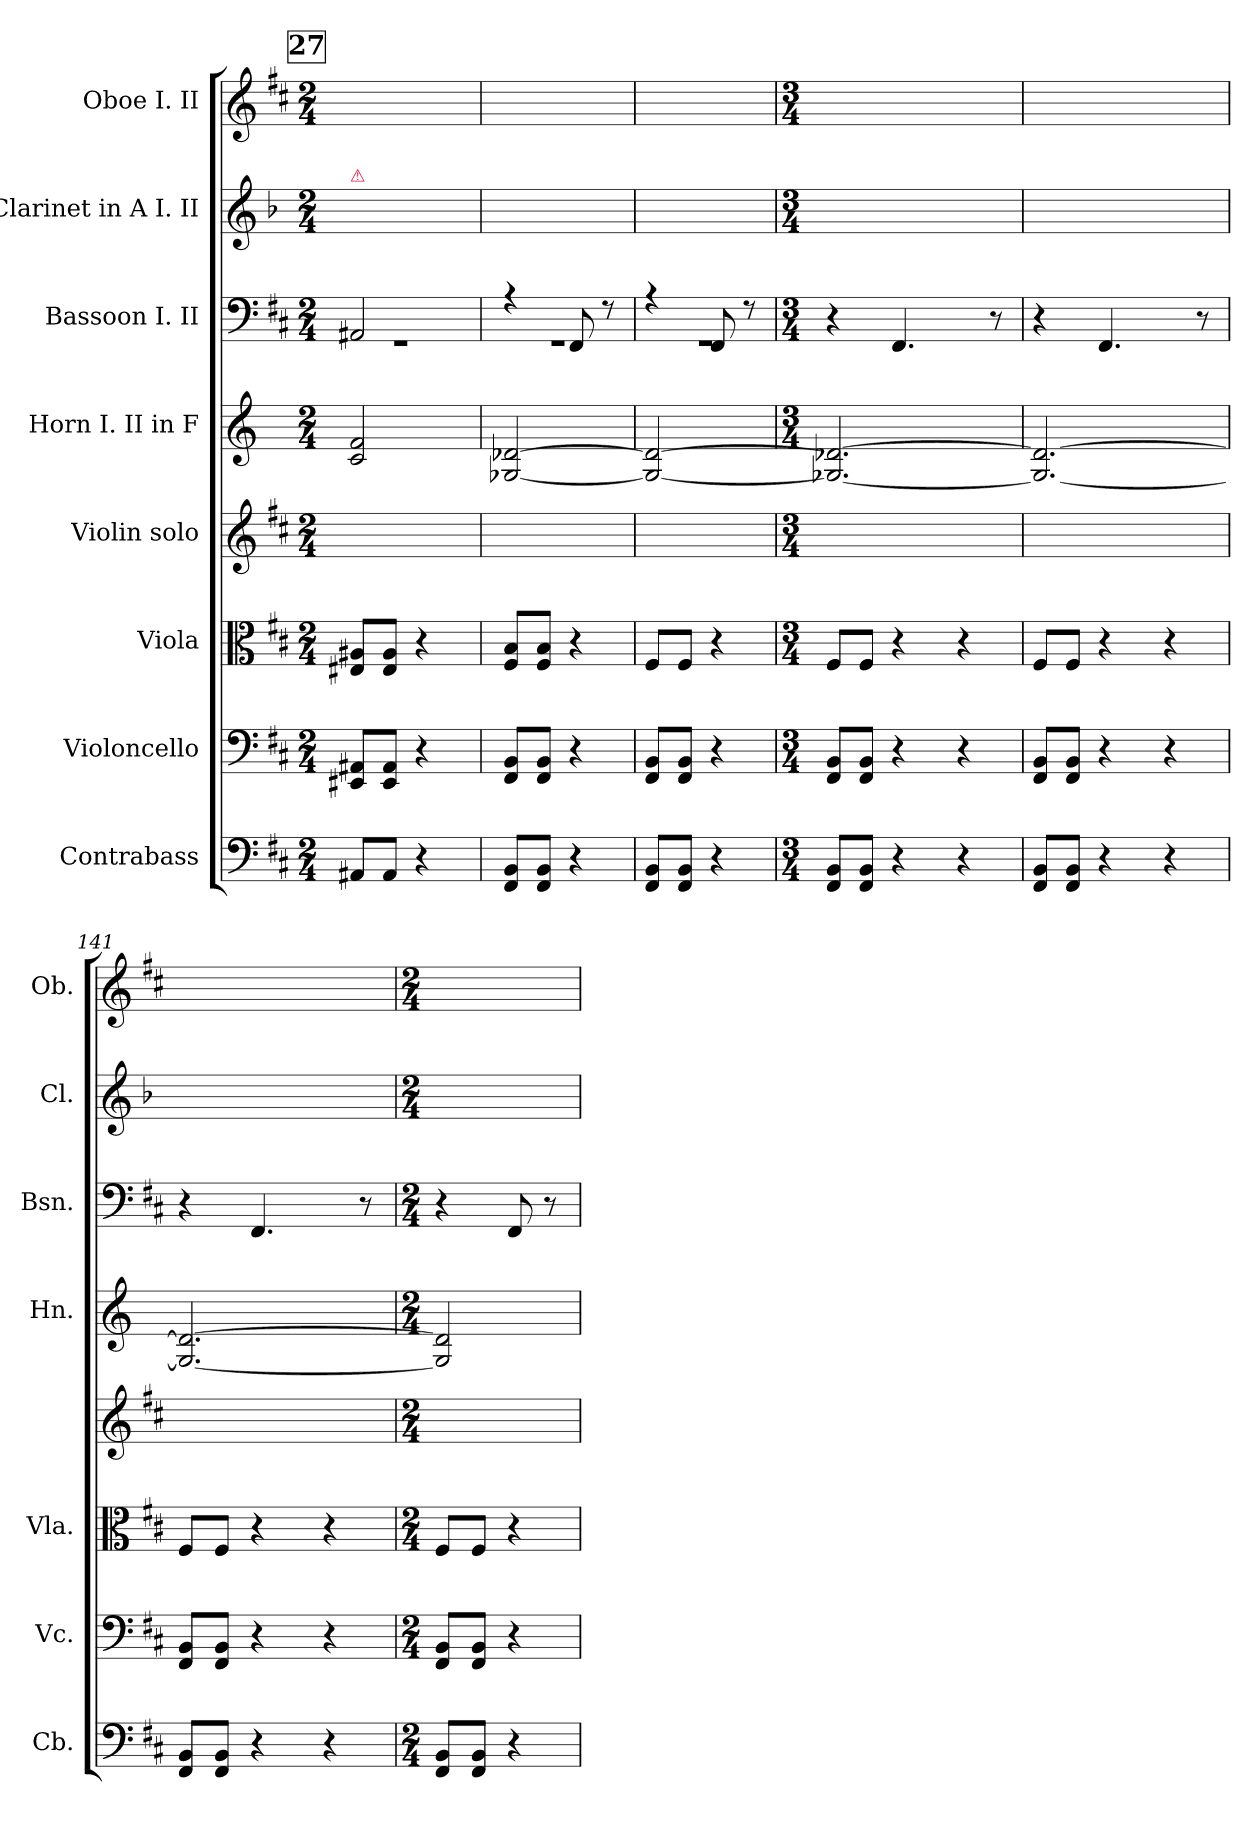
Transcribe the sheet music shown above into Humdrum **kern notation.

**kern	**kern	**kern	**kern	**kern	**kern	**kern	**kern
*part8	*part7	*part6	*part5	*part4	*part3	*part2	*part1
*staff8	*staff7	*staff6	*staff5	*staff4	*staff3	*staff2	*staff1
*I"Contrabass	*I"Violoncello	*I"Viola	*I"Violin solo	*I"Horn I. II in F	*I"Bassoon I. II	*I"Clarinet in A I. II	*I"Oboe I. II
*I'Cb.	*I'Vc.	*I'Vla.	*	*I'Hn.	*I'Bsn.	*I'Cl.	*I'Ob.
*clefF4	*clefF4	*clefC3	*clefG2	*clefG2	*clefF4	*clefG2	*clefG2
*ITrd7c12	*	*	*	*ITrd4c7	*	*ITrd2c3	*
*k[f#c#]	*k[f#c#]	*k[f#c#]	*k[f#c#]	*k[b-]	*k[f#c#]	*k[f#c#]	*k[f#c#]
*M2/4	*M2/4	*M2/4	*M2/4	*M2/4	*M2/4	*M2/4	*M2/4
!!LO:REH:place=s1:t=27
=136	=136	=136	=136	=136	=136	=136	=136
*	*	*	*	*	*^	*	*
!	!	!	!	!	!	!	!LO:TX:a:color=crimson:t=⚠	!
8AAA#XL	8EE#X 8AA#XL	8E#X 8A#XL	8ryy	2F 2B-	2AA#X	2rGG	2ryy	2ryy
8AAA#J	8EE# 8AA#J	8E# 8A#J	8ryy	.	.	.	.	.
4r	4r	4r	8ryy	.	.	.	.	.
.	.	.	8ryy	.	.	.	.	.
=137	=137	=137	=137	=137	=137	=137	=137	=137
8FFF# 8BBBL	8FF# 8BBL	8F# 8BL	8ryy	[2C-X [2G-X	4r	2rGG	2ryy	2ryy
8FFF# 8BBBJ	8FF# 8BBJ	8F# 8BJ	8ryy	.	.	.	.	.
4r	4r	4r	8ryy	.	8FF#	.	.	.
.	.	.	8ryy	.	8r	.	.	.
=138	=138	=138	=138	=138	=138	=138	=138	=138
8FFF# 8BBBL	8FF# 8BBL	8F#L	8ryy	2C-_ 2G-_	4r	2rGG	2ryy	2ryy
8FFF# 8BBBJ	8FF# 8BBJ	8F#J	8ryy	.	.	.	.	.
4r	4r	4r	8ryy	.	8FF#	.	.	.
.	.	.	8ryy	.	8r	.	.	.
*	*	*	*	*	*v	*v	*	*
=139	=139	=139	=139	=139	=139	=139	=139
*M3/4	*M3/4	*M3/4	*M3/4	*M3/4	*M3/4	*M3/4	*M3/4
8FFF# 8BBBL	8FF# 8BBL	8F#L	8ryy	2.C-X_ 2.G-X_	4r	8ryy	4%3ryy
8FFF# 8BBBJ	8FF# 8BBJ	8F#J	8ryy	.	.	8ryy	.
4r	4r	4r	8ryy	.	4.FF#	8ryy	.
.	.	.	8ryy	.	.	8ryy	.
4r	4r	4r	8ryy	.	.	8ryy	.
.	.	.	8ryy	.	8r	8ryy	.
=140	=140	=140	=140	=140	=140	=140	=140
8FFF# 8BBBL	8FF# 8BBL	8F#L	8ryy	2.C-_ 2.G-_	4r	8ryy	4%3ryy
8FFF# 8BBBJ	8FF# 8BBJ	8F#J	8ryy	.	.	8ryy	.
4r	4r	4r	8ryy	.	4.FF#	8ryy	.
.	.	.	8ryy	.	.	8ryy	.
4r	4r	4r	4ryy	.	.	8ryy	.
.	.	.	.	.	8r	8ryy	.
=141	=141	=141	=141	=141	=141	=141	=141
8FFF# 8BBBL	8FF# 8BBL	8F#L	8ryy	2.C-_ 2.G-_	4r	8ryy	4%3ryy
8FFF# 8BBBJ	8FF# 8BBJ	8F#J	8ryy	.	.	4ryy	.
4r	4r	4r	8ryy	.	4.FF#	.	.
.	.	.	8ryy	.	.	8ryy	.
4r	4r	4r	8ryy	.	.	8ryy	.
.	.	.	8ryy	.	8r	8ryy	.
=142	=142	=142	=142	=142	=142	=142	=142
*M2/4	*M2/4	*M2/4	*M2/4	*M2/4	*M2/4	*M2/4	*M2/4
8FFF# 8BBBL	8FF# 8BBL	8F#L	8ryy	2C-] 2G-]	4r	8ryy	2ryy
8FFF# 8BBBJ	8FF# 8BBJ	8F#J	8ryy	.	.	8ryy	.
4r	4r	4r	8ryy	.	8FF#	8ryy	.
.	.	.	8ryy	.	8r	8ryy	.
=	=	=	=	=	=	=	=
*-	*-	*-	*-	*-	*-	*-	*-
